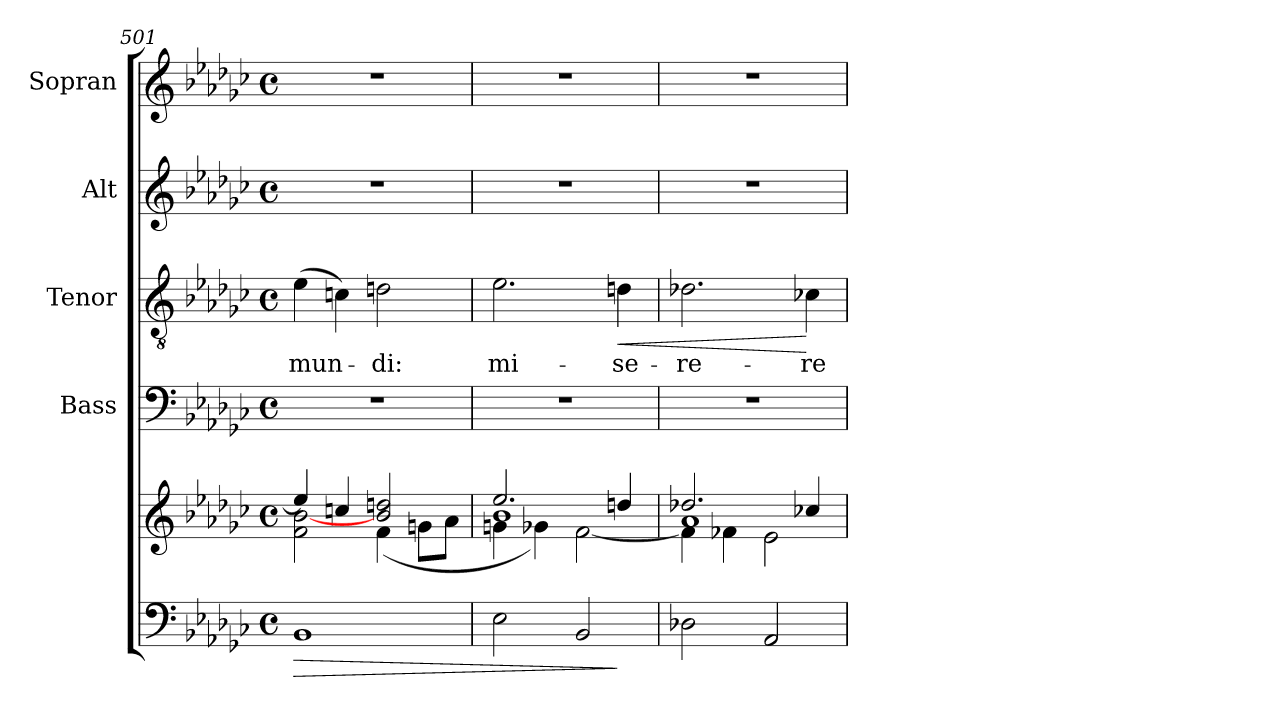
**kern	**kern	**dynam	**kern	**kern	**text	**dynam	**kern	**kern
*part5	*part5	*part5	*part4	*part3	*part3	*part3	*part2	*part1
*staff6	*staff5	*staff5/6	*staff4	*staff3	*staff3	*staff3	*staff2	*staff1
*	*	*	*I"Bass	*I"Tenor	*	*	*I"Alt	*I"Sopran
*	*	*	*I'B.	*I'T.	*	*	*I'A.	*I'S.
*clefF4	*clefG2	*	*clefF4	*clefGv2	*	*	*clefG2	*clefG2
*k[b-e-a-d-g-c-]	*k[b-e-a-d-g-c-]	*	*k[b-e-a-d-g-c-]	*k[b-e-a-d-g-c-]	*	*	*k[b-e-a-d-g-c-]	*k[b-e-a-d-g-c-]
*G-:	*G-:	*	*G-:	*G-:	*	*	*G-:	*G-:
*M4/4	*M4/4	*	*M4/4	*M4/4	*	*	*M4/4	*M4/4
*met(c)	*met(c)	*	*met(c)	*met(c)	*	*	*met(c)	*met(c)
=501	=501	=501	=501	=501	=501	=501	=501	=501
!	!	!LO:HP:b=2	!	!	!LO:LY:b	!	!	!
*	*^	*	*	*	*	*	*	*
1BB-	4ee-/]	2f\ [<2b-\	>	1r	(>4e-\	mun-	.	1r	1r
.	4ccn/	.	.	.	4cn\)	.	.	.	.
!	!	!	!	!	!	!LO:LY:b	!	!	!
.	2b-/ 2ddn/	(<4f\	.	.	2dn\	-di:	.	.	.
.	.	8gn\L	.	.	.	.	.	.	.
.	.	8a-\J	.	.	.	.	.	.	.
=502	=502	=502	=502	=502	=502	=502	=502	=502	=502
*	*	*^	*	*	*	*	*	*	*
!	!	!	!	!	!	!	!LO:LY:b	!	!	!
2E-\	2.ee-/	4gn\	1b-	.	1r	2.e-\	mi-	.	1r	1r
.	.	4g-X\)	.	.	.	.	.	.	.	.
2BB-/	.	[<2f\	.	.	.	.	.	.	.	.
!	!	!	!	!	!	!	!LO:LY:b	!LO:HP:b	!	!
.	4ddn/	.	.	]	.	4dn\	-se-	<	.	.
!!LO:PB:g=z
=503	=503	=503	=503	=503	=503	=503	=503	=503	=503	=503
!	!	!	!	!	!	!	!LO:LY:b	!	!	!
2D-X\	2.dd-X/	4f\]	1a-	.	1r	2.d-X\	-re-	.	1r	1r
.	.	4f-X\	.	.	.	.	.	.	.	.
2AA-/	.	2e-\	.	.	.	.	.	.	.	.
!	!	!	!	!	!	!	!LO:LY:b	!	!	!
.	4cc-X/	.	.	.	.	4c-X\	-re	[	.	.
*	*v	*v	*v	*	*	*	*	*	*	*
=	=	=	=	=	=	=	=	=
*-	*-	*-	*-	*-	*-	*-	*-	*-
